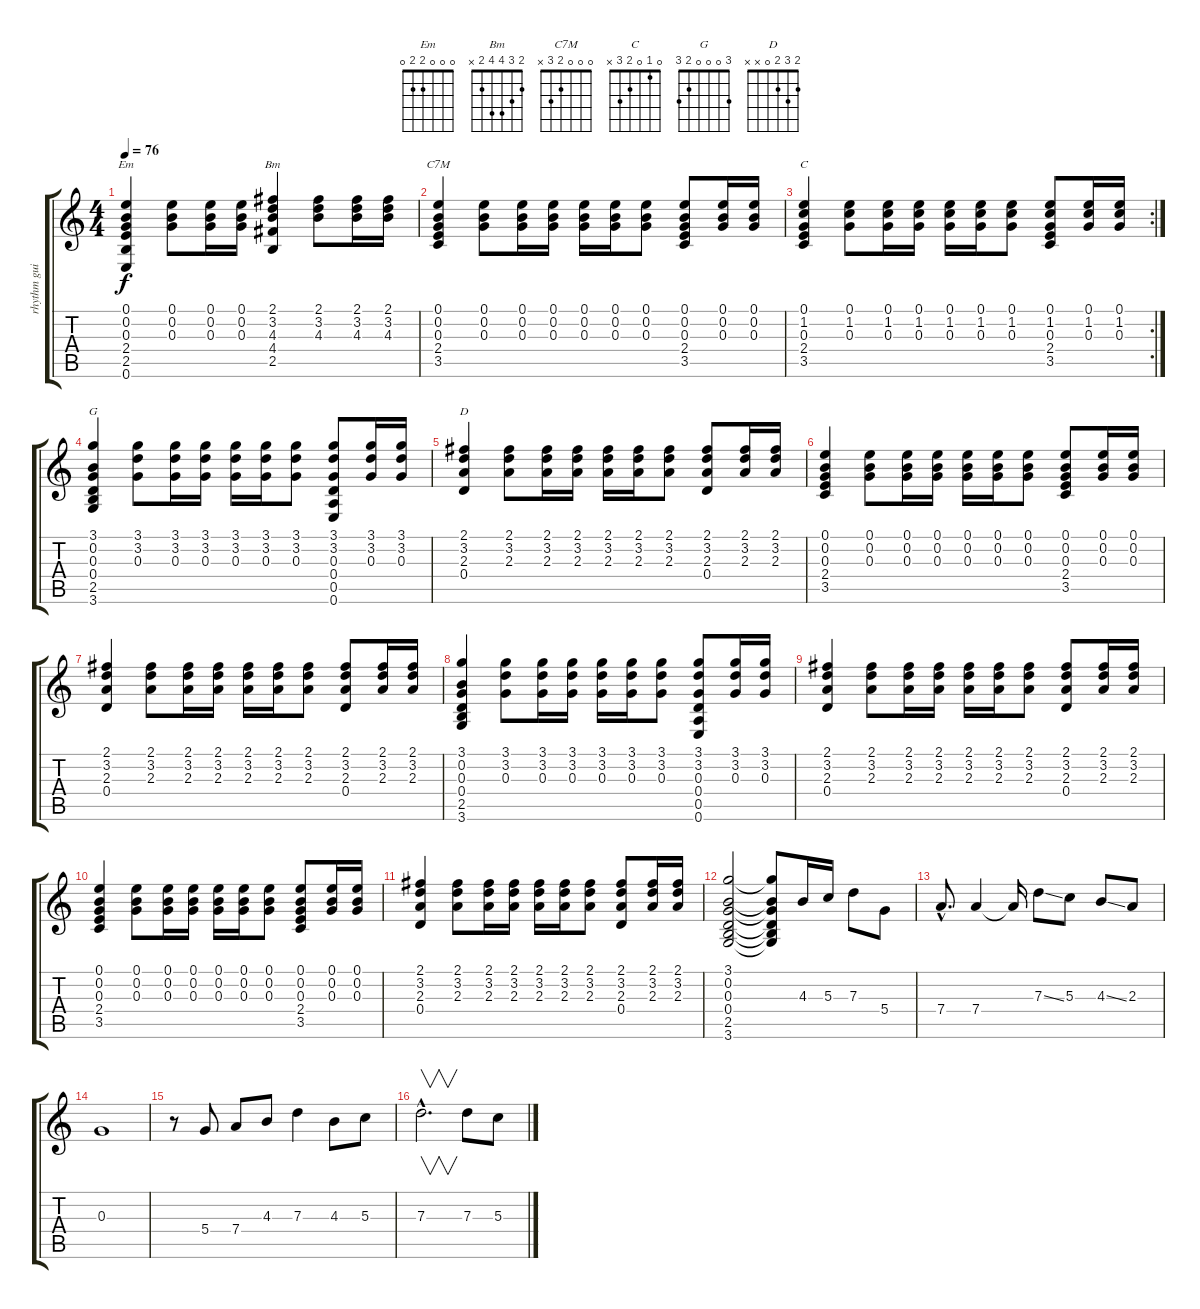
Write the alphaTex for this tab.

\track ("rhythm guitar" "rhythm gui") {instrument acousticguitarsteel}
\staff {score tabs}
\tuning (E4 B3 G3 D3 A2 E2) {hide}
\chord ("Em" 0 0 0 2 2 0)
\chord ("Bm" 2 3 4 4 2 x)
\chord ("C7M" 0 0 0 2 3 x)
\chord ("C" 0 1 0 2 3 x)
\chord ("G" 3 0 0 0 2 3)
\chord ("D" 2 3 2 0 x x)
\ts (4 4)
\tempo 76
\clef g2
\ks c
(0.1 0.2 0.3 2.4 2.5 0.6).4{ch "Em" dy f} (0.1 0.2 0.3).8 (0.1 0.2 0.3).16 (0.1 0.2 0.3).16 (2.1 3.2 4.3 4.4 2.5).4{ch "Bm"} (2.1 3.2 4.3).8 (2.1 3.2 4.3).16 (2.1 3.2 4.3).16 |
(0.1 0.2 0.3 2.4 3.5).4{ch "C7M"} (0.1 0.2 0.3).8 (0.1 0.2 0.3).16 (0.1 0.2 0.3).16 (0.1 0.2 0.3).16 (0.1 0.2 0.3).16 (0.1 0.2 0.3).8 (0.1 0.2 0.3 2.4 3.5).8 (0.1 0.2 0.3).16 (0.1 0.2 0.3).16 |
\rc 2
(0.1 1.2 0.3 2.4 3.5).4{ch "C"} (0.1 1.2 0.3).8 (0.1 1.2 0.3).16 (0.1 1.2 0.3).16 (0.1 1.2 0.3).16 (0.1 1.2 0.3).16 (0.1 1.2 0.3).8 (0.1 1.2 0.3 2.4 3.5).8 (0.1 1.2 0.3).16 (0.1 1.2 0.3).16 |
(3.1 0.2 0.3 0.4 2.5 3.6).4{ch "G"} (3.1 3.2 0.3).8 (3.1 3.2 0.3).16 (3.1 3.2 0.3).16 (3.1 3.2 0.3).16 (3.1 3.2 0.3).16 (3.1 3.2 0.3).8 (3.1 3.2 0.3 0.4 0.5 0.6).8 (3.1 3.2 0.3).16 (3.1 3.2 0.3).16 |
(2.1 3.2 2.3 0.4).4{ch "D"} (2.1 3.2 2.3).8 (2.1 3.2 2.3).16 (2.1 3.2 2.3).16 (2.1 3.2 2.3).16 (2.1 3.2 2.3).16 (2.1 3.2 2.3).8 (2.1 3.2 2.3 0.4).8 (2.1 3.2 2.3).16 (2.1 3.2 2.3).16 |
(0.1 0.2 0.3 2.4 3.5).4 (0.1 0.2 0.3).8 (0.1 0.2 0.3).16 (0.1 0.2 0.3).16 (0.1 0.2 0.3).16 (0.1 0.2 0.3).16 (0.1 0.2 0.3).8 (0.1 0.2 0.3 2.4 3.5).8 (0.1 0.2 0.3).16 (0.1 0.2 0.3).16 |
(2.1 3.2 2.3 0.4).4 (2.1 3.2 2.3).8 (2.1 3.2 2.3).16 (2.1 3.2 2.3).16 (2.1 3.2 2.3).16 (2.1 3.2 2.3).16 (2.1 3.2 2.3).8 (2.1 3.2 2.3 0.4).8 (2.1 3.2 2.3).16 (2.1 3.2 2.3).16 |
(3.1 0.2 0.3 0.4 2.5 3.6).4 (3.1 3.2 0.3).8 (3.1 3.2 0.3).16 (3.1 3.2 0.3).16 (3.1 3.2 0.3).16 (3.1 3.2 0.3).16 (3.1 3.2 0.3).8 (3.1 3.2 0.3 0.4 0.5 0.6).8 (3.1 3.2 0.3).16 (3.1 3.2 0.3).16 |
(2.1 3.2 2.3 0.4).4 (2.1 3.2 2.3).8 (2.1 3.2 2.3).16 (2.1 3.2 2.3).16 (2.1 3.2 2.3).16 (2.1 3.2 2.3).16 (2.1 3.2 2.3).8 (2.1 3.2 2.3 0.4).8 (2.1 3.2 2.3).16 (2.1 3.2 2.3).16 |
(0.1 0.2 0.3 2.4 3.5).4 (0.1 0.2 0.3).8 (0.1 0.2 0.3).16 (0.1 0.2 0.3).16 (0.1 0.2 0.3).16 (0.1 0.2 0.3).16 (0.1 0.2 0.3).8 (0.1 0.2 0.3 2.4 3.5).8 (0.1 0.2 0.3).16 (0.1 0.2 0.3).16 |
(2.1 3.2 2.3 0.4).4 (2.1 3.2 2.3).8 (2.1 3.2 2.3).16 (2.1 3.2 2.3).16 (2.1 3.2 2.3).16 (2.1 3.2 2.3).16 (2.1 3.2 2.3).8 (2.1 3.2 2.3 0.4).8 (2.1 3.2 2.3).16 (2.1 3.2 2.3).16 |
(3.1 0.2 0.3 0.4 2.5 3.6).2 (3.1{t} 0.2{t} 0.3{t} 0.4{t} 2.5{t} 3.6{t}).8 4.3.16 5.3.16 7.3.8 5.4.8 |
7.4{hac}.8{d} 7.4.4 7.4{t}.16 7.3{ss}.8 5.3.8 4.3{ss}.8 2.3.8 |
0.3.1 |
r.8 5.4.8 7.4.8 4.3.8 7.3.4 4.3.8 5.3.8 |
7.3{hac}.2{v d} 7.3.8 5.3.8
